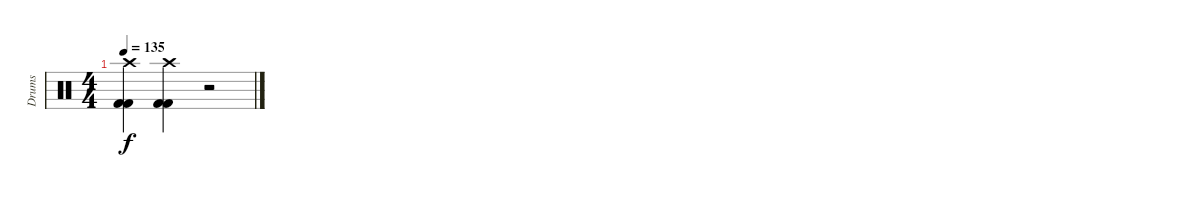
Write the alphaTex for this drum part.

\track ("Drums" "Drums") {instrument percussion}
\staff {score}
\articulation defaults
\ts (4 4)
\tempo 135
\clef neutral
\ks c
("Crash high (hit)" "Kick (hit) 2" "Kick (hit) 2").4{dy f} ("Crash high (hit)" "Kick (hit) 2" "Kick (hit) 2").4 r.2
